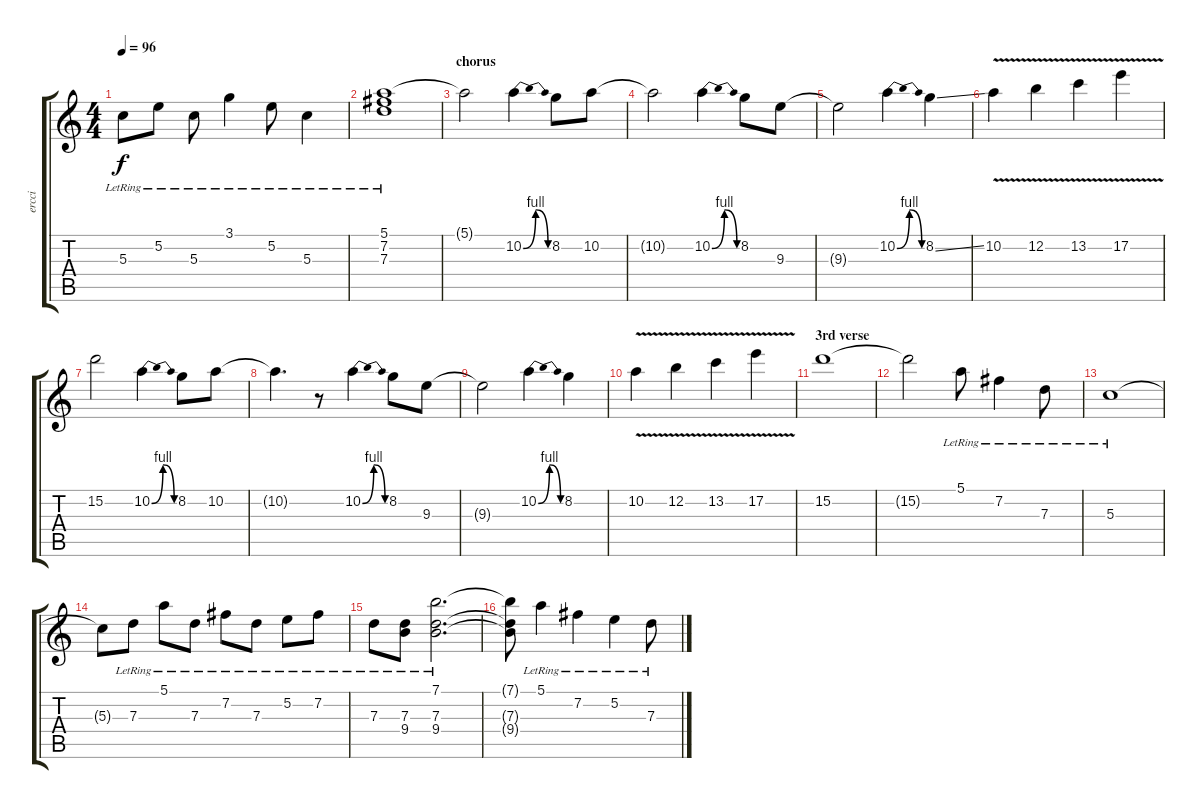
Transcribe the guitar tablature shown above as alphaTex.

\track ("ercci" "ercci") {instrument electricguitarjazz}
\staff {score tabs}
\tuning (E4 B3 G3 D3 A2 E2) {hide}
\ts (4 4)
\tempo 96
\clef g2
\ks c
5.3{lr}.8{dy f} 5.2{lr}.8 5.3{lr}.8 3.1{lr}.4 5.2{lr}.8 5.3{lr}.4 |
(5.1{lr} 7.2{lr} 7.3{lr}).1 |
\section ("" "chorus")
5.1{t}.2{instrument electricguitarjazz} 10.2{be (bendrelease 0 0 30 4 30 4 60 0)}.4 8.2.8 10.2.8 |
10.2{t}.2 10.2{be (bendrelease 0 0 30 4 30 4 60 0)}.4 8.2.8 9.3.8 |
9.3{t}.2 10.2{be (bendrelease 0 0 30 4 30 4 60 0)}.4 8.2{ss}.4 |
10.2{v}.4 12.2{v}.4 13.2{v}.4 17.2{v}.4 |
15.2.2 10.2{be (bendrelease 0 0 30 4 30 4 60 0)}.4 8.2.8 10.2.8 |
10.2{t}.4{d} r.8 10.2{be (bendrelease 0 0 30 4 30 4 60 0)}.4 8.2.8 9.3.8 |
9.3{t}.2 10.2{be (bendrelease 0 0 30 4 30 4 60 0)}.4 8.2.4 |
10.2{v}.4 12.2{v}.4 13.2{v}.4 17.2{v}.4 |
\section ("" "3rd verse")
15.2.1{volume 2} |
15.2{t}.2 5.1{lr}.8{volume 8 instrument acousticguitarsteel} 7.2{lr}.4 7.3{lr}.8 |
5.3{lr}.1 |
5.3{t}.8 7.3{lr}.8 5.1{lr}.8 7.3{lr}.8 7.2{lr}.8 7.3{lr}.8 5.2{lr}.8 7.2{lr}.8 |
7.3{lr}.8 (7.3{lr} 9.4{lr}).8 (7.1{lr} 7.3{lr} 9.4{lr}).2{d} |
(7.1{t} 7.3{t} 9.4{t}).8 5.1{lr}.4 7.2{lr}.4 5.2{lr}.4 7.3{lr}.8
